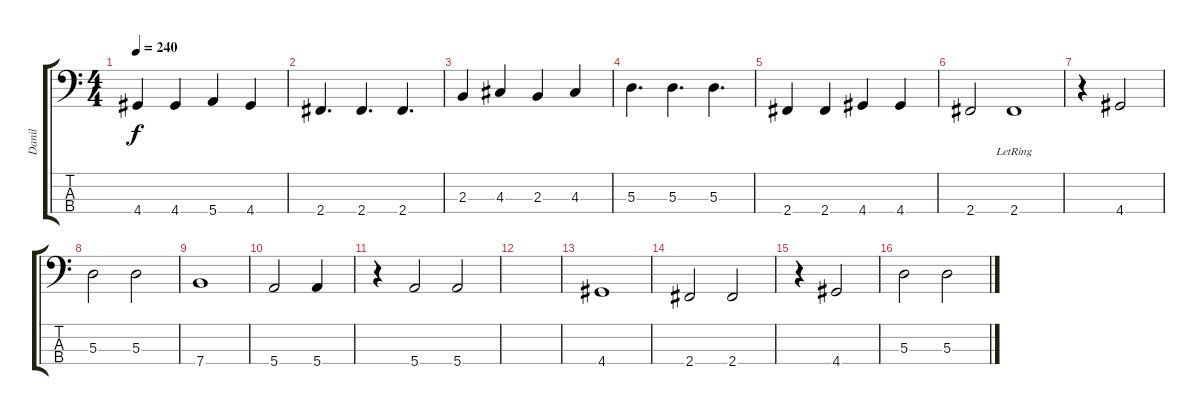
\track ("Danil" "Danil") {instrument electricbasspick}
\staff {score tabs}
\tuning (G2 D2 A1 E1) {hide}
\ts (4 4)
\tempo 240
\clef f4
\ks c
4.4.4{dy f} 4.4.4 5.4.4 4.4.4 |
2.4.4{d} 2.4.4{d} 2.4.4{d} |
2.3.4 4.3.4 2.3.4 4.3.4 |
5.3.4{d} 5.3.4{d} 5.3.4{d} |
2.4.4 2.4.4 4.4.4 4.4.4 |
2.4.2 2.4{lr}.1 |
r.4 4.4.2 |
5.3.2 5.3.2 |
7.4.1 |
5.4.2 5.4.4 |
r.4 5.4.2 5.4.2 |
|
4.4.1 |
2.4.2 2.4.2 |
r.4 4.4.2 |
5.3.2 5.3.2
